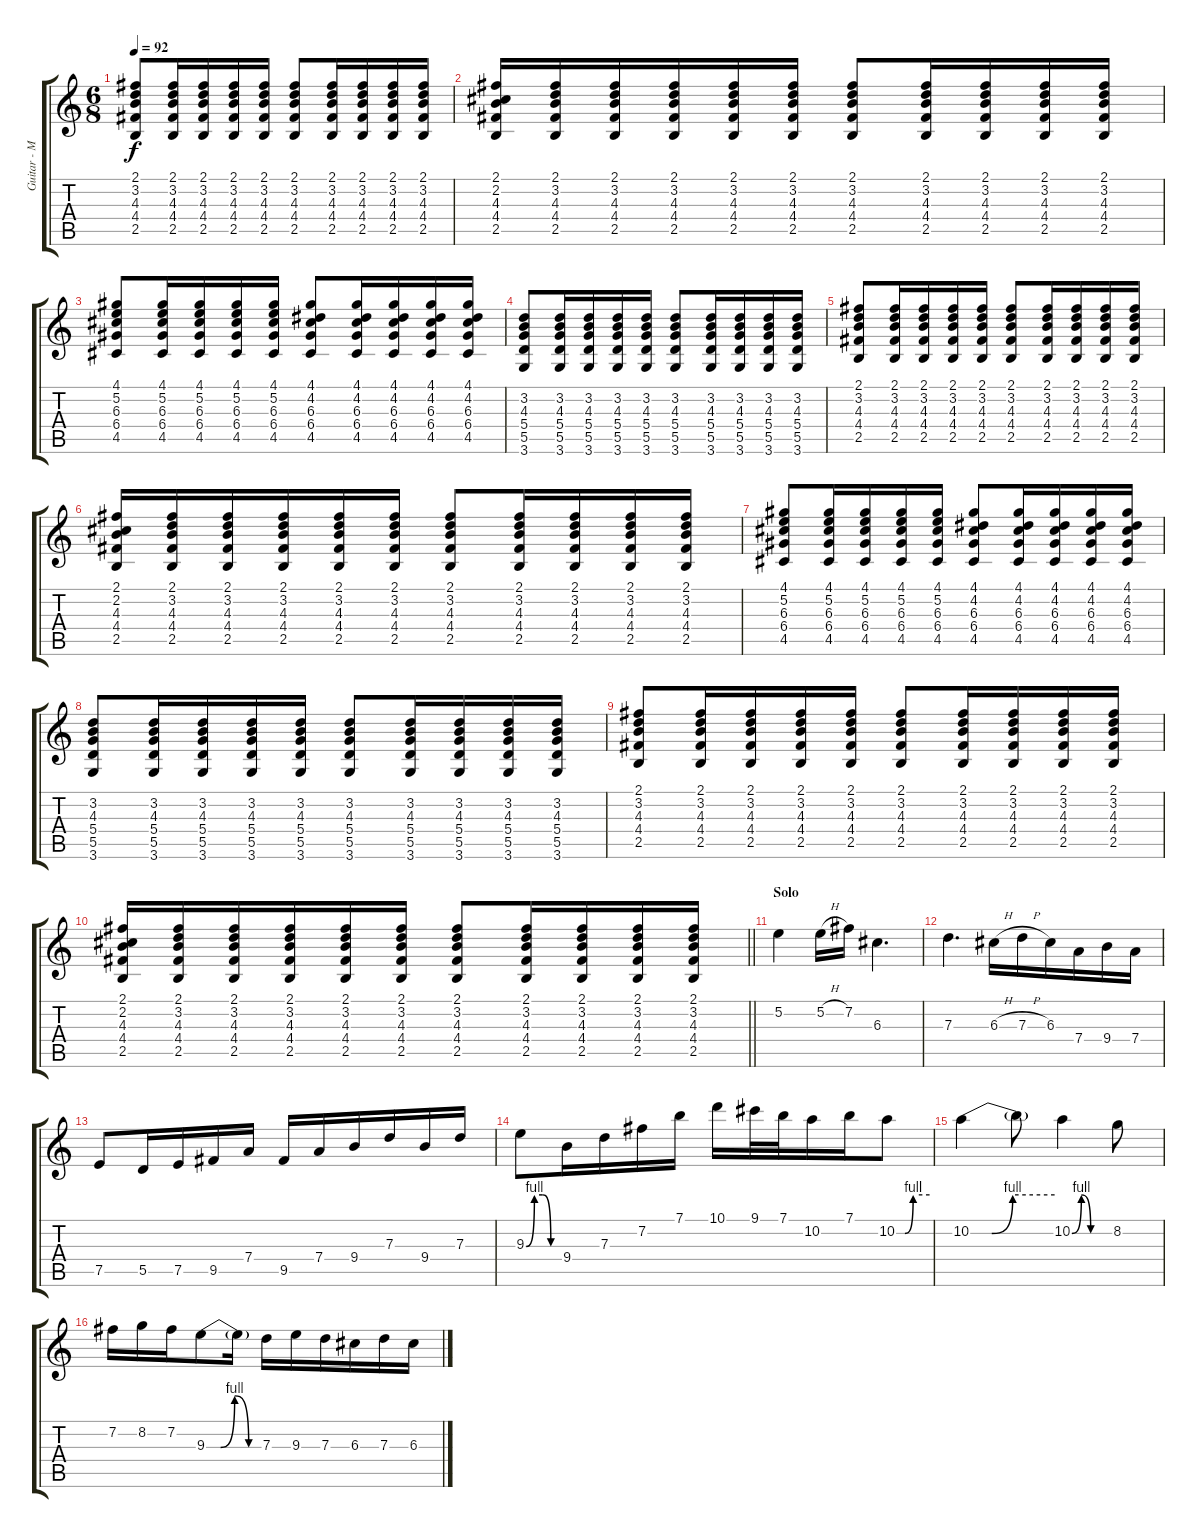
\track ("Guitar - Mikael Åkerfeldt" "Guitar - M") {instrument overdrivenguitar}
\staff {score tabs}
\tuning (E4 B3 G3 D3 A2 E2) {hide}
\ts (6 8)
\tempo 92
\clef g2
\ks c
(2.1 3.2 4.3 4.4 2.5).8{dy f} (2.1 3.2 4.3 4.4 2.5).16 (2.1 3.2 4.3 4.4 2.5).16 (2.1 3.2 4.3 4.4 2.5).16 (2.1 3.2 4.3 4.4 2.5).16 (2.1 3.2 4.3 4.4 2.5).8 (2.1 3.2 4.3 4.4 2.5).16 (2.1 3.2 4.3 4.4 2.5).16 (2.1 3.2 4.3 4.4 2.5).16 (2.1 3.2 4.3 4.4 2.5).16 |
(2.1 2.2 4.3 4.4 2.5).16 (2.1 3.2 4.3 4.4 2.5).16 (2.1 3.2 4.3 4.4 2.5).16 (2.1 3.2 4.3 4.4 2.5).16 (2.1 3.2 4.3 4.4 2.5).16 (2.1 3.2 4.3 4.4 2.5).16 (2.1 3.2 4.3 4.4 2.5).8 (2.1 3.2 4.3 4.4 2.5).16 (2.1 3.2 4.3 4.4 2.5).16 (2.1 3.2 4.3 4.4 2.5).16 (2.1 3.2 4.3 4.4 2.5).16 |
(4.1 5.2 6.3 6.4 4.5).8 (4.1 5.2 6.3 6.4 4.5).16 (4.1 5.2 6.3 6.4 4.5).16 (4.1 5.2 6.3 6.4 4.5).16 (4.1 5.2 6.3 6.4 4.5).16 (4.1 4.2 6.3 6.4 4.5).8 (4.1 4.2 6.3 6.4 4.5).16 (4.1 4.2 6.3 6.4 4.5).16 (4.1 4.2 6.3 6.4 4.5).16 (4.1 4.2 6.3 6.4 4.5).16 |
(3.2 4.3 5.4 5.5 3.6).8 (3.2 4.3 5.4 5.5 3.6).16 (3.2 4.3 5.4 5.5 3.6).16 (3.2 4.3 5.4 5.5 3.6).16 (3.2 4.3 5.4 5.5 3.6).16 (3.2 4.3 5.4 5.5 3.6).8 (3.2 4.3 5.4 5.5 3.6).16 (3.2 4.3 5.4 5.5 3.6).16 (3.2 4.3 5.4 5.5 3.6).16 (3.2 4.3 5.4 5.5 3.6).16 |
(2.1 3.2 4.3 4.4 2.5).8 (2.1 3.2 4.3 4.4 2.5).16 (2.1 3.2 4.3 4.4 2.5).16 (2.1 3.2 4.3 4.4 2.5).16 (2.1 3.2 4.3 4.4 2.5).16 (2.1 3.2 4.3 4.4 2.5).8 (2.1 3.2 4.3 4.4 2.5).16 (2.1 3.2 4.3 4.4 2.5).16 (2.1 3.2 4.3 4.4 2.5).16 (2.1 3.2 4.3 4.4 2.5).16 |
(2.1 2.2 4.3 4.4 2.5).16 (2.1 3.2 4.3 4.4 2.5).16 (2.1 3.2 4.3 4.4 2.5).16 (2.1 3.2 4.3 4.4 2.5).16 (2.1 3.2 4.3 4.4 2.5).16 (2.1 3.2 4.3 4.4 2.5).16 (2.1 3.2 4.3 4.4 2.5).8 (2.1 3.2 4.3 4.4 2.5).16 (2.1 3.2 4.3 4.4 2.5).16 (2.1 3.2 4.3 4.4 2.5).16 (2.1 3.2 4.3 4.4 2.5).16 |
(4.1 5.2 6.3 6.4 4.5).8 (4.1 5.2 6.3 6.4 4.5).16 (4.1 5.2 6.3 6.4 4.5).16 (4.1 5.2 6.3 6.4 4.5).16 (4.1 5.2 6.3 6.4 4.5).16 (4.1 4.2 6.3 6.4 4.5).8 (4.1 4.2 6.3 6.4 4.5).16 (4.1 4.2 6.3 6.4 4.5).16 (4.1 4.2 6.3 6.4 4.5).16 (4.1 4.2 6.3 6.4 4.5).16 |
(3.2 4.3 5.4 5.5 3.6).8 (3.2 4.3 5.4 5.5 3.6).16 (3.2 4.3 5.4 5.5 3.6).16 (3.2 4.3 5.4 5.5 3.6).16 (3.2 4.3 5.4 5.5 3.6).16 (3.2 4.3 5.4 5.5 3.6).8 (3.2 4.3 5.4 5.5 3.6).16 (3.2 4.3 5.4 5.5 3.6).16 (3.2 4.3 5.4 5.5 3.6).16 (3.2 4.3 5.4 5.5 3.6).16 |
(2.1 3.2 4.3 4.4 2.5).8 (2.1 3.2 4.3 4.4 2.5).16 (2.1 3.2 4.3 4.4 2.5).16 (2.1 3.2 4.3 4.4 2.5).16 (2.1 3.2 4.3 4.4 2.5).16 (2.1 3.2 4.3 4.4 2.5).8 (2.1 3.2 4.3 4.4 2.5).16 (2.1 3.2 4.3 4.4 2.5).16 (2.1 3.2 4.3 4.4 2.5).16 (2.1 3.2 4.3 4.4 2.5).16 |
\barLineRight lightlight
(2.1 2.2 4.3 4.4 2.5).16 (2.1 3.2 4.3 4.4 2.5).16 (2.1 3.2 4.3 4.4 2.5).16 (2.1 3.2 4.3 4.4 2.5).16 (2.1 3.2 4.3 4.4 2.5).16 (2.1 3.2 4.3 4.4 2.5).16 (2.1 3.2 4.3 4.4 2.5).8 (2.1 3.2 4.3 4.4 2.5).16 (2.1 3.2 4.3 4.4 2.5).16 (2.1 3.2 4.3 4.4 2.5).16 (2.1 3.2 4.3 4.4 2.5).16 |
\section ("" "Solo")
5.2.4{volume 16} 5.2{h}.16 7.2.16 6.3.4{d} |
7.3.4{d} 6.3{h}.16 7.3{h}.16 6.3.16 7.4.16 9.4.16 7.4.16 |
7.5.8 5.5.16 7.5.16 9.5.16 7.4.16 9.5.16 7.4.16 9.4.16 7.3.16 9.4.16 7.3.16 |
9.3{be (custom 0 0 15 4 30 4 45 0 60 0)}.8 9.4.16 7.3.16 7.2.16 7.1.16 10.1.16 9.1.32 7.1.32 10.2.16 7.1.16 10.2{be (custom 0 0 15 0 30 4 60 4)}.8 |
10.2{be (custom 0 0 15 0 30 4 60 4)}.4 10.2{t}.8 10.2{be (custom 0 0 15 4 30 0 60 0)}.4 8.2.8 |
7.2.16 8.2.16 7.2.16 9.3{be (custom 0 0 15 0 30 4 45 0 60 0)}.8 9.3{t}.16 7.3.16 9.3.16 7.3.16 6.3.16 7.3.16 6.3.16
